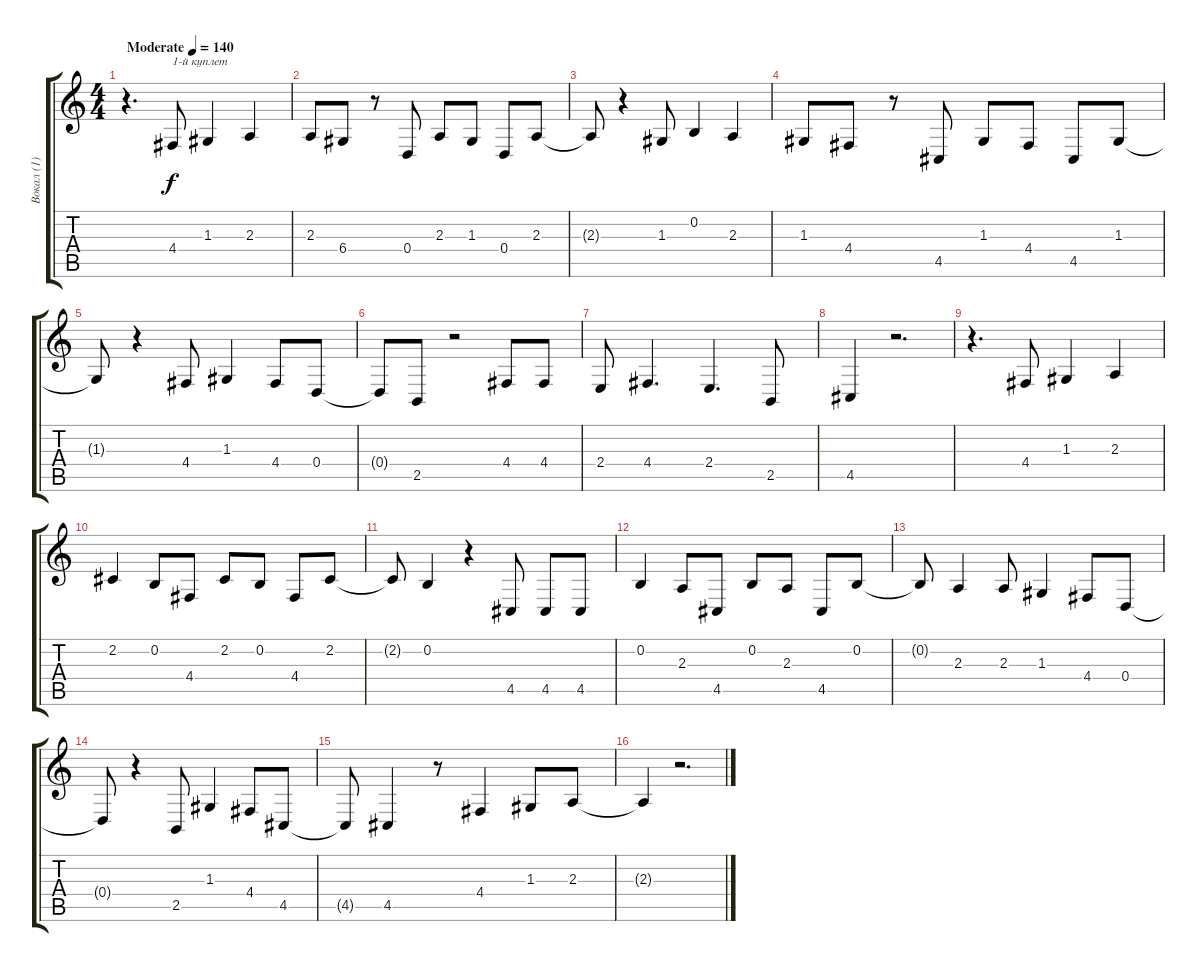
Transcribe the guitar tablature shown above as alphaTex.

\track ("Вокал (1)" "Вокал (1)") {instrument oboe}
\staff {score tabs}
\tuning (E4 B3 G3 D3 A2 E2) {hide}
\ts (4 4)
\tempo (140 "Moderate")
\tempo 110
\tempo (140 "Moderate")
\clef g2
\ks c
r.4{d dy f instrument oboe} 4.4.8{txt "1-й куплет"} 1.3.4 2.3.4 |
2.3.8 6.4.8 r.8 0.4.8 2.3.8 1.3.8 0.4.8 2.3.8 |
2.3{t}.8 r.4 1.3.8 0.2.4 2.3.4 |
1.3.8 4.4.8 r.8 4.5.8 1.3.8 4.4.8 4.5.8 1.3.8 |
1.3{t}.8 r.4 4.4.8 1.3.4 4.4.8 0.4.8 |
0.4{t}.8 2.5.8 r.2 4.4.8 4.4.8 |
2.4.8 4.4.4{d} 2.4.4{d} 2.5.8 |
4.5.4 r.2{d} |
r.4{d} 4.4.8 1.3.4 2.3.4 |
2.2.4 0.2.8 4.4.8 2.2.8 0.2.8 4.4.8 2.2.8 |
2.2{t}.8 0.2.4 r.4 4.5.8 4.5.8 4.5.8 |
0.2.4 2.3.8 4.5.8 0.2.8 2.3.8 4.5.8 0.2.8 |
0.2{t}.8 2.3.4 2.3.8 1.3.4 4.4.8 0.4.8 |
0.4{t}.8 r.4 2.5.8 1.3.4 4.4.8 4.5.8 |
4.5{t}.8 4.5.4 r.8 4.4.4 1.3.8 2.3.8 |
2.3{t}.4 r.2{d}
